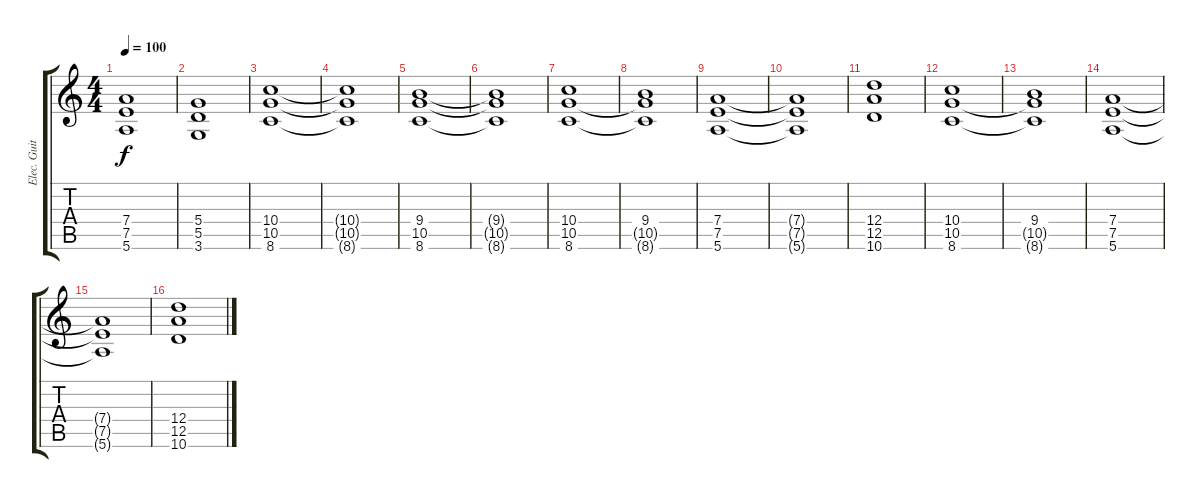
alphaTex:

\track ("Elec. Guitar (2) - ESTRADA" "Elec. Guit") {instrument electricguitarjazz}
\staff {score tabs}
\tuning (E4 B3 G3 D3 A2 E2) {hide}
\ts (4 4)
\tempo 100
\clef g2
\ks c
(7.4 7.5 5.6).1{dy f} |
(5.4 5.5 3.6).1 |
(10.4 10.5 8.6).1 |
(10.4{t} 10.5{t} 8.6{t}).1 |
(9.4 10.5 8.6).1 |
(9.4{t} 10.5{t} 8.6{t}).1 |
(10.4 10.5 8.6).1 |
(9.4 10.5{t} 8.6{t}).1 |
(7.4 7.5 5.6).1 |
(7.4{t} 7.5{t} 5.6{t}).1 |
(12.4 12.5 10.6).1 |
(10.4 10.5 8.6).1 |
(9.4 10.5{t} 8.6{t}).1 |
(7.4 7.5 5.6).1 |
(7.4{t} 7.5{t} 5.6{t}).1 |
(12.4 12.5 10.6).1
